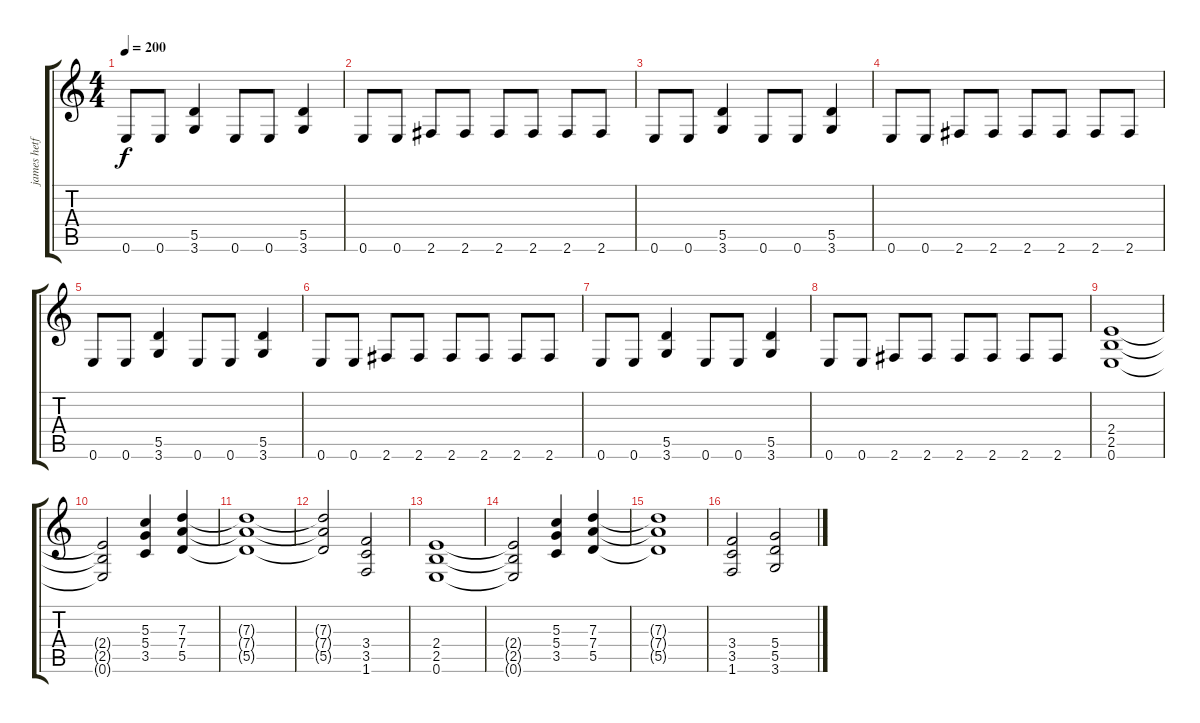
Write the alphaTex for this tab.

\track ("james hetfield" "james hetf") {instrument overdrivenguitar}
\staff {score tabs}
\tuning (E4 B3 G3 D3 A2 E2) {hide}
\ts (4 4)
\tempo 200
\clef g2
\ks c
0.6.8{dy f} 0.6.8 (5.5 3.6).4 0.6.8 0.6.8 (5.5 3.6).4 |
0.6.8 0.6.8 2.6.8 2.6.8 2.6.8 2.6.8 2.6.8 2.6.8 |
0.6.8 0.6.8 (5.5 3.6).4 0.6.8 0.6.8 (5.5 3.6).4 |
0.6.8 0.6.8 2.6.8 2.6.8 2.6.8 2.6.8 2.6.8 2.6.8 |
0.6.8 0.6.8 (5.5 3.6).4 0.6.8 0.6.8 (5.5 3.6).4 |
0.6.8 0.6.8 2.6.8 2.6.8 2.6.8 2.6.8 2.6.8 2.6.8 |
0.6.8 0.6.8 (5.5 3.6).4 0.6.8 0.6.8 (5.5 3.6).4 |
0.6.8 0.6.8 2.6.8 2.6.8 2.6.8 2.6.8 2.6.8 2.6.8 |
(2.4 2.5 0.6).1 |
(2.4{t} 2.5{t} 0.6{t}).2 (5.3 5.4 3.5).4 (7.3 7.4 5.5).4 |
(7.3{t} 7.4{t} 5.5{t}).1 |
(7.3{t} 7.4{t} 5.5{t}).2 (3.4 3.5 1.6).2 |
(2.4 2.5 0.6).1 |
(2.4{t} 2.5{t} 0.6{t}).2 (5.3 5.4 3.5).4 (7.3 7.4 5.5).4 |
(7.3{t} 7.4{t} 5.5{t}).1 |
(3.4 3.5 1.6).2 (5.4 5.5 3.6).2
